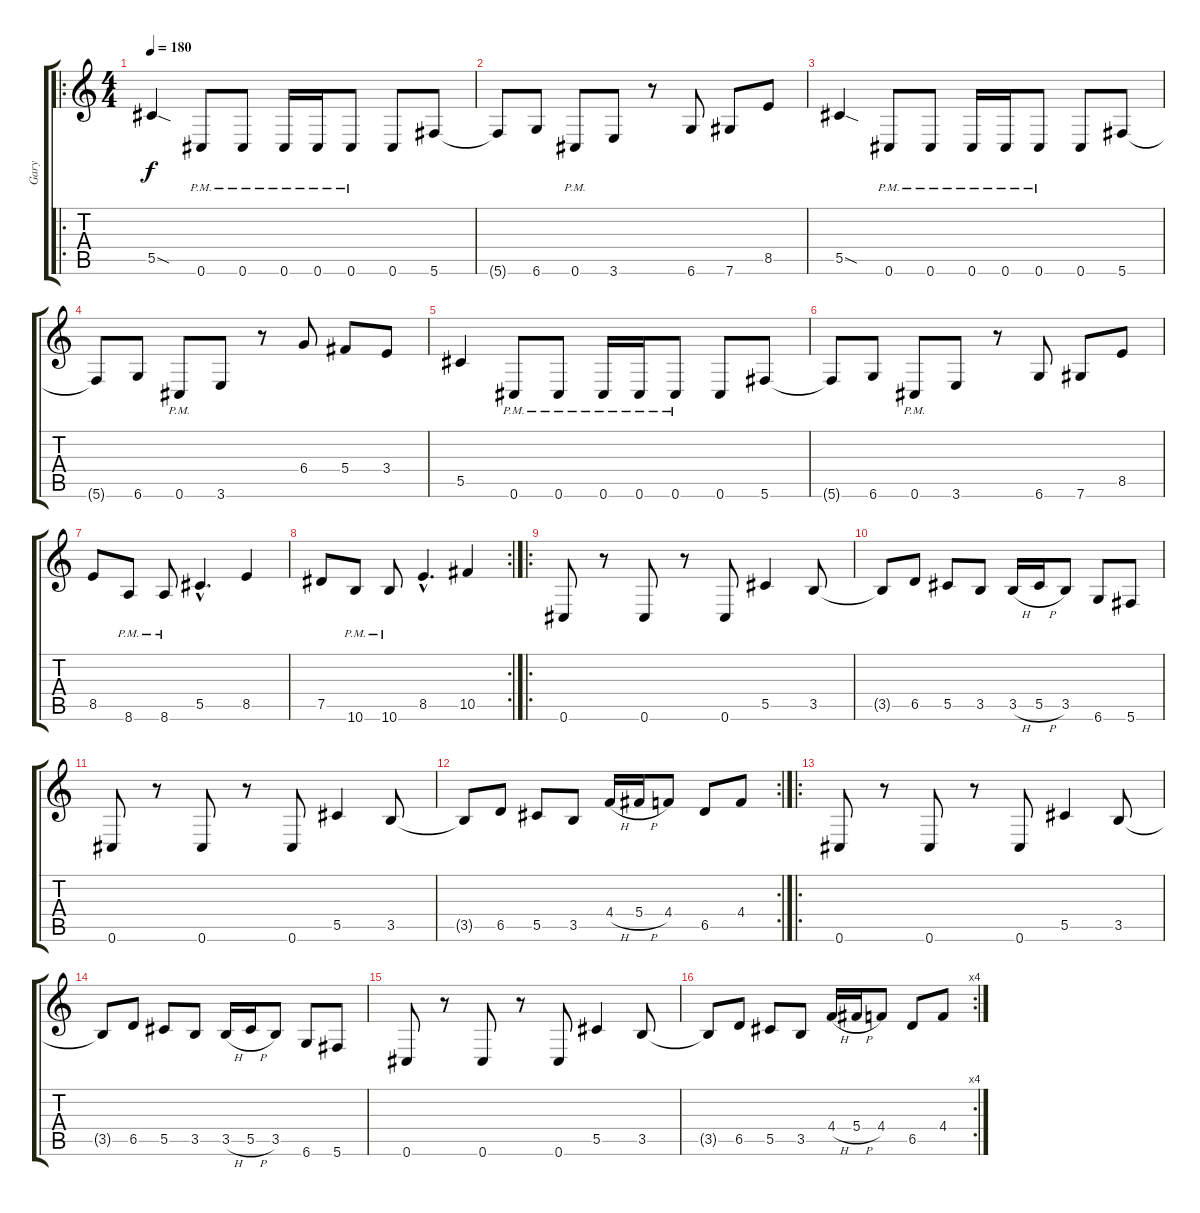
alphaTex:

\track ("Gary" "Gary") {instrument distortionguitar}
\staff {score tabs}
\tuning (Eb4 Bb3 Gb3 Db3 Ab2 Db2) {hide}
\ro
\ts (4 4)
\tempo 180
\clef g2
\ks c
5.5{sod}.4{dy f} 0.6{pm}.8 0.6{pm}.8 0.6{pm}.16 0.6{pm}.16 0.6{pm}.8 0.6.8 5.6.8 |
5.6{t}.8 6.6.8 0.6{pm}.8 3.6.8 r.8 6.6.8 7.6.8 8.5.8 |
5.5{sod}.4 0.6{pm}.8 0.6{pm}.8 0.6{pm}.16 0.6{pm}.16 0.6{pm}.8 0.6.8 5.6.8 |
5.6{t}.8 6.6.8 0.6{pm}.8 3.6.8 r.8 6.4.8 5.4.8 3.4.8 |
5.5.4 0.6{pm}.8 0.6{pm}.8 0.6{pm}.16 0.6{pm}.16 0.6{pm}.8 0.6.8 5.6.8 |
5.6{t}.8 6.6.8 0.6{pm}.8 3.6.8 r.8 6.6.8 7.6.8 8.5.8 |
8.5.8 8.6{pm}.8 8.6{pm}.8 5.5{hac}.4{d} 8.5.4 |
\rc 2
7.5.8 10.6{pm}.8 10.6{pm}.8 8.5{hac}.4{d} 10.5.4 |
\ro
0.6.8 r.8 0.6.8 r.8 0.6.8 5.5.4 3.5.8 |
3.5{t}.8 6.5.8 5.5.8 3.5.8 3.5{h}.16 5.5{h}.16 3.5.8 6.6.8 5.6.8 |
0.6.8 r.8 0.6.8 r.8 0.6.8 5.5.4 3.5.8 |
\rc 2
3.5{t}.8 6.5.8 5.5.8 3.5.8 4.4{h}.16 5.4{h}.16 4.4.8 6.5.8 4.4.8 |
\ro
0.6.8 r.8 0.6.8 r.8 0.6.8 5.5.4 3.5.8 |
3.5{t}.8 6.5.8 5.5.8 3.5.8 3.5{h}.16 5.5{h}.16 3.5.8 6.6.8 5.6.8 |
0.6.8 r.8 0.6.8 r.8 0.6.8 5.5.4 3.5.8 |
\rc 4
3.5{t}.8 6.5.8 5.5.8 3.5.8 4.4{h}.16 5.4{h}.16 4.4.8 6.5.8 4.4.8
